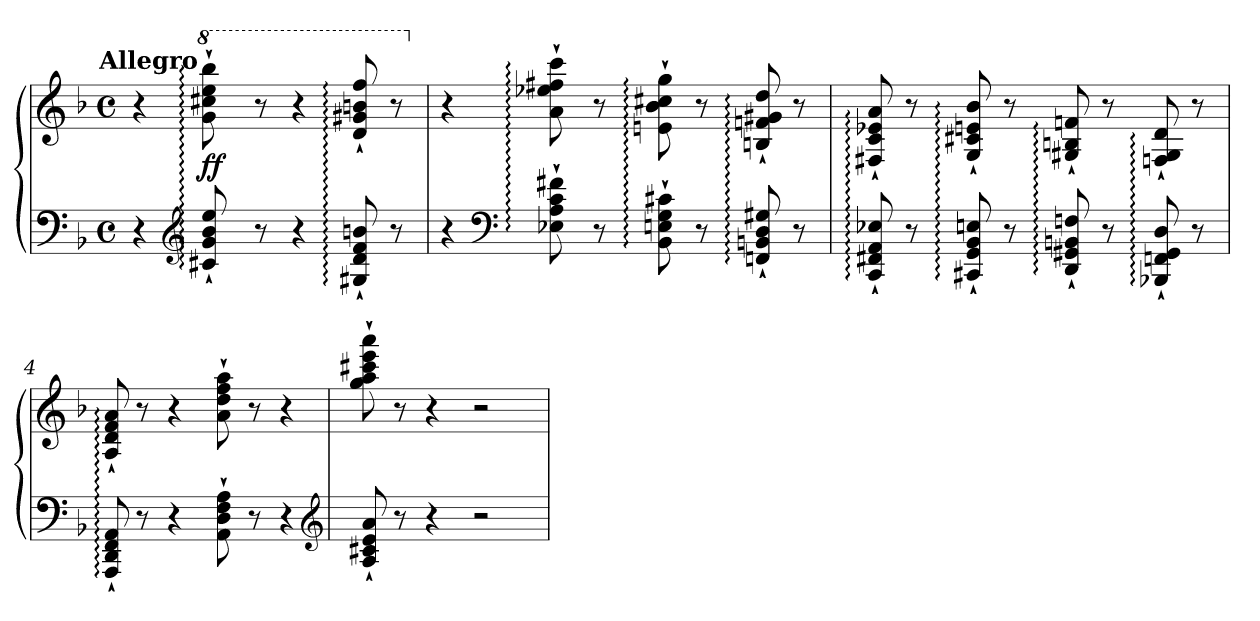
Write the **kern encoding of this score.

**kern	**kern	**dynam
*part1	*part1	*part1
*staff2	*staff1	*staff1/2
*clefF4	*clefG2	*
*k[b-]	*k[b-]	*
!!LO:TX:omd:t=Allegro
*M4/4	*M4/4	*
*met(c)	*met(c)	*
*MM132	*MM132	*
=1	=1	=1
4r	4r	.
*clefG2	*	*
*	*8va	*
!	!	!LO:DY:b
8c#X::`/ 8g::`/ 8b-::`/ 8ee::`/	8gg::`\ 8ccc#X::`\ 8eee::`\ 8bbb-::`\	ff
8r	8r	.
4r	4r	.
8G#X::`/ 8d::`/ 8f::`/ 8bn::`/	8dd::`/ 8gg#X::`/ 8bbn::`/ 8fff::`/	.
8r	8r	.
=2	=2	=2
*	*X8va	*
4r	4r	.
*clefF4	*	*
8E-X::`\ 8A::`\ 8c::`\ 8f#X::`\	8a::`\ 8ee-X::`\ 8ff#X::`\ 8ccc::`\	.
8r	8r	.
8BB-::`\ 8En::`\ 8G::`\ 8c#X::`\	8en::`\ 8b-::`\ 8cc#X::`\ 8gg::`\	.
8r	8r	.
8FFn::`/ 8BBn::`/ 8D::`/ 8G#X::`/	8Bn::`/ 8fn::`/ 8g#X::`/ 8dd::`/	.
8r	8r	.
=3	=3	=3
8CC::`/ 8FF#X::`/ 8AA::`/ 8E-X::`/	8F#X::`/ 8c::`/ 8e-X::`/ 8a::`/	.
8r	8r	.
8CC#X::`/ 8GG::`/ 8BB-::`/ 8En::`/	8G::`/ 8c#X::`/ 8en::`/ 8b-::`/	.
8r	8r	.
8DD::`/ 8GG#X::`/ 8BBn::`/ 8Fn::`/	8G#X::`/ 8Bn::`/ 8fn::`/	.
8r	8r	.
8BBB-X::`/ 8FFn::`/ 8GG#::`/ 8D::`/	8Fn::`/ 8G#::`/ 8d::`/	.
8r	8r	.
=4	=4	=4
8AAA::`/ 8DD::`/ 8FF::`/ 8AA::`/	8A::`/ 8d::`/ 8f::`/ 8a::`/	.
8r	8r	.
4r	4r	.
8AA`\ 8D`\ 8F`\ 8A`\	8a`\ 8dd`\ 8ff`\ 8aa`\	.
8r	8r	.
4r	4r	.
*clefG2	*	*
=5	=5	=5
8A`/ 8c#X`/ 8e`/ 8a`/	8gg`\ 8aa`\ 8ccc#X`\ 8eee`\ 8aaa`\	.
8r	8r	.
4r	4r	.
2r	2r	.
=	=	=
*-	*-	*-
